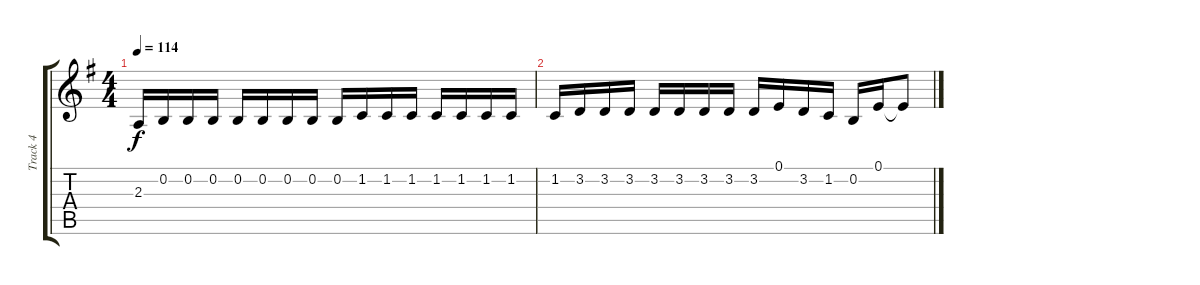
\track ("Track 4" "Track 4") {instrument cello}
\staff {score tabs}
\tuning (E4 B3 G3 D3 A2 E2) {hide}
\ts (4 4)
\tempo 114
\clef g2
\ks g
2.3.16{dy f} 0.2.16 0.2.16 0.2.16 0.2.16 0.2.16 0.2.16 0.2.16 0.2.16 1.2.16 1.2.16 1.2.16 1.2.16 1.2.16 1.2.16 1.2.16 |
1.2.16 3.2.16 3.2.16 3.2.16 3.2.16 3.2.16 3.2.16 3.2.16 3.2.16 0.1.16 3.2.16 1.2.16 0.2.16 0.1.16 0.1{t}.8
